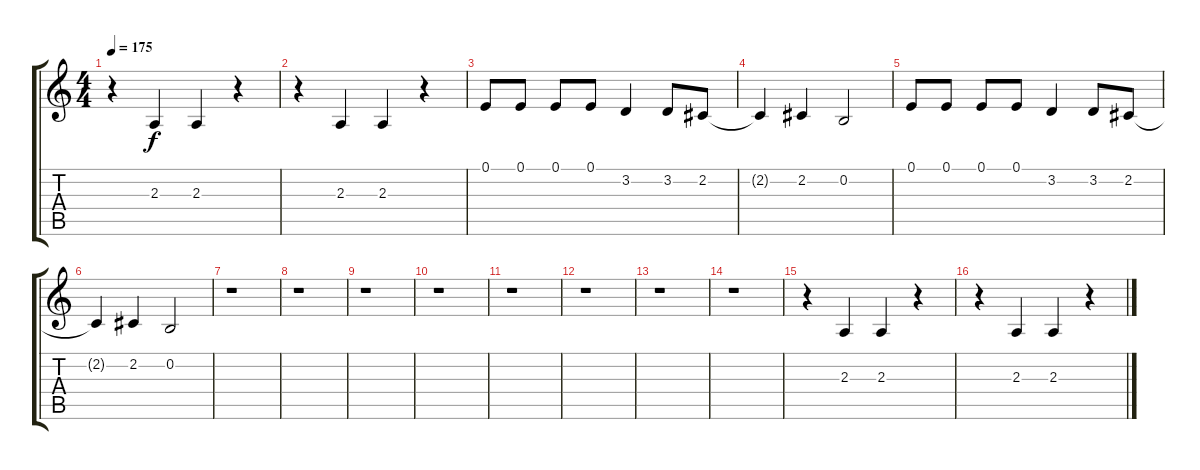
\track "" {instrument trumpet}
\staff {score tabs}
\tuning (E4 B3 G3 D3 A2 E2) {hide}
\ts (4 4)
\tempo 175
\clef g2
\ks c
r.4{dy f} 2.3.4 2.3.4 r.4 |
r.4 2.3.4 2.3.4 r.4 |
0.1.8 0.1.8 0.1.8 0.1.8 3.2.4 3.2.8 2.2.8 |
2.2{t}.4 2.2.4 0.2.2 |
0.1.8 0.1.8 0.1.8 0.1.8 3.2.4 3.2.8 2.2.8 |
2.2{t}.4 2.2.4 0.2.2 |
r.1 |
r.1 |
r.1 |
r.1 |
r.1 |
r.1 |
r.1 |
r.1 |
r.4 2.3.4 2.3.4 r.4 |
r.4 2.3.4 2.3.4 r.4
